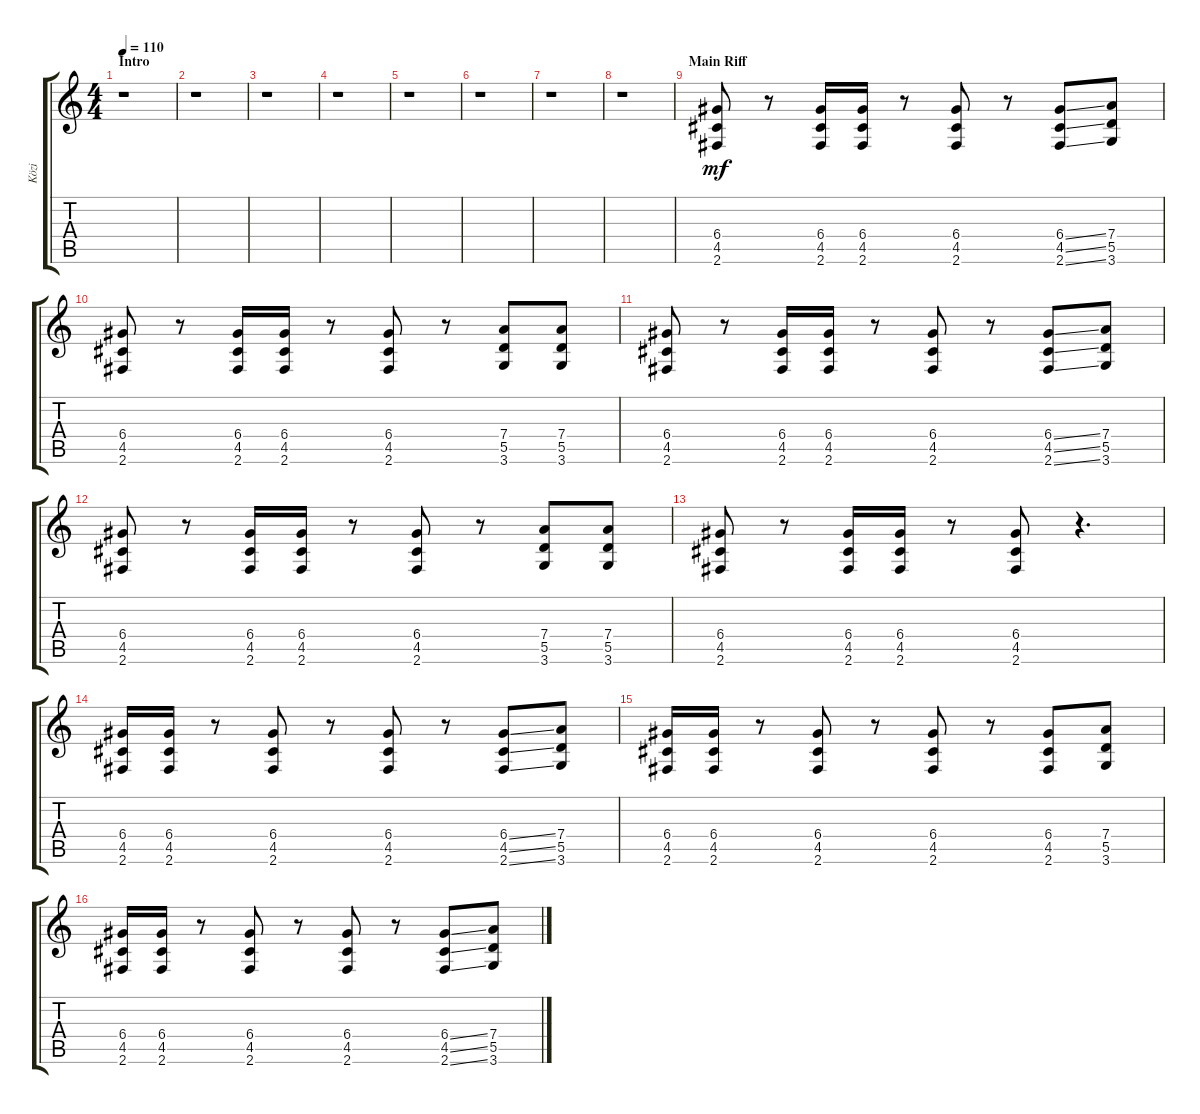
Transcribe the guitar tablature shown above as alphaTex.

\track ("Közi" "Közi") {instrument distortionguitar}
\staff {score tabs}
\tuning (E4 B3 G3 D3 A2 E2) {hide}
\ts (4 4)
\section ("" "Intro")
\tempo 110
\clef g2
\ks c
r.1{dy mf instrument distortionguitar} |
r.1 |
r.1 |
r.1 |
r.1 |
r.1 |
r.1 |
r.1 |
\section ("" "Main Riff")
(6.4 4.5 2.6).8 r.8 (6.4 4.5 2.6).16 (6.4 4.5 2.6).16 r.8 (6.4 4.5 2.6).8 r.8 (6.4{ss} 4.5{ss} 2.6{ss}).8 (7.4 5.5 3.6).8 |
(6.4 4.5 2.6).8 r.8 (6.4 4.5 2.6).16 (6.4 4.5 2.6).16 r.8 (6.4 4.5 2.6).8 r.8 (7.4 5.5 3.6).8 (7.4 5.5 3.6).8 |
(6.4 4.5 2.6).8 r.8 (6.4 4.5 2.6).16 (6.4 4.5 2.6).16 r.8 (6.4 4.5 2.6).8 r.8 (6.4{ss} 4.5{ss} 2.6{ss}).8 (7.4 5.5 3.6).8 |
(6.4 4.5 2.6).8 r.8 (6.4 4.5 2.6).16 (6.4 4.5 2.6).16 r.8 (6.4 4.5 2.6).8 r.8 (7.4 5.5 3.6).8 (7.4 5.5 3.6).8 |
(6.4 4.5 2.6).8 r.8 (6.4 4.5 2.6).16 (6.4 4.5 2.6).16 r.8 (6.4 4.5 2.6).8 r.4{d} |
(6.4 4.5 2.6).16 (6.4 4.5 2.6).16 r.8 (6.4 4.5 2.6).8 r.8 (6.4 4.5 2.6).8 r.8 (6.4{ss} 4.5{ss} 2.6{ss}).8 (7.4 5.5 3.6).8 |
(6.4 4.5 2.6).16 (6.4 4.5 2.6).16 r.8 (6.4 4.5 2.6).8 r.8 (6.4 4.5 2.6).8 r.8 (6.4 4.5 2.6).8 (7.4 5.5 3.6).8 |
(6.4 4.5 2.6).16 (6.4 4.5 2.6).16 r.8 (6.4 4.5 2.6).8 r.8 (6.4 4.5 2.6).8 r.8 (6.4{ss} 4.5{ss} 2.6{ss}).8 (7.4 5.5 3.6).8
